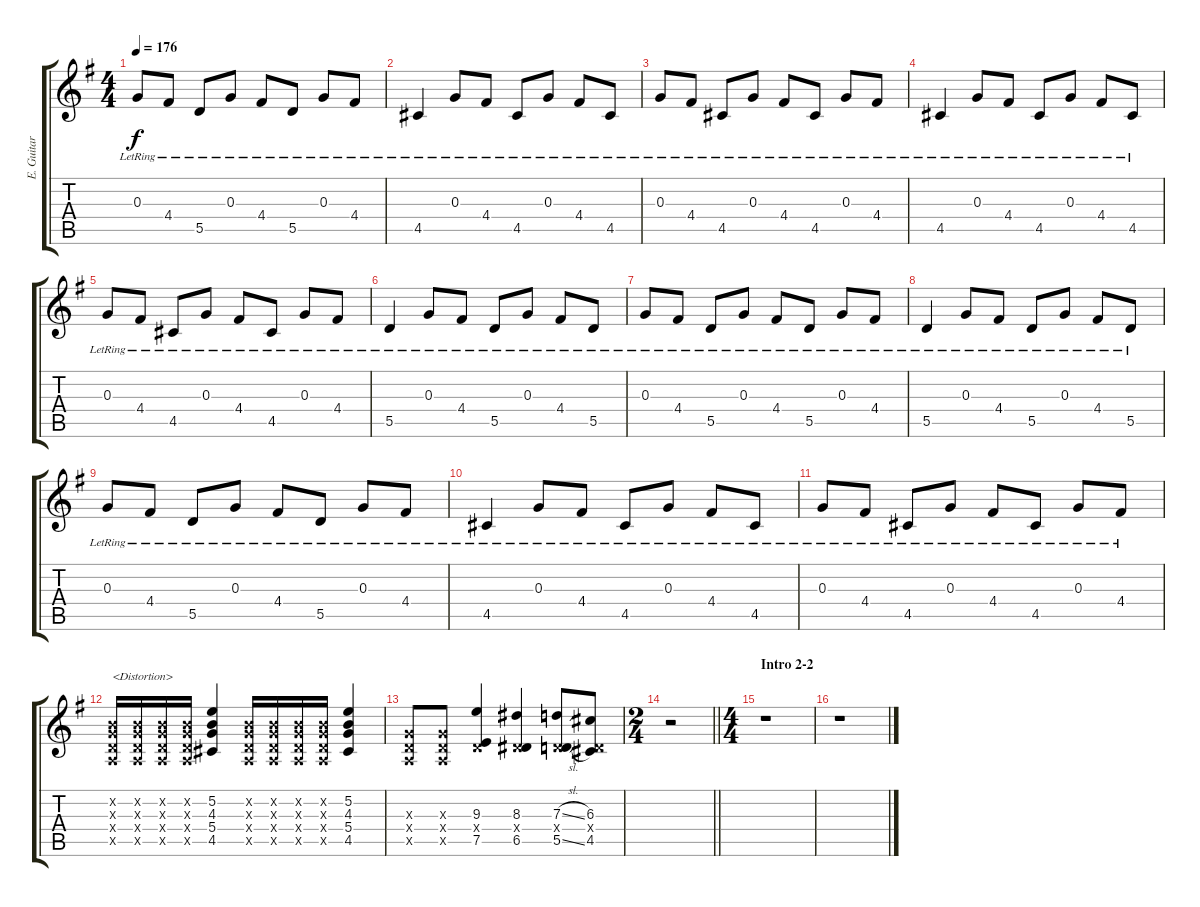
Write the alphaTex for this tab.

\track ("E. Guitar II" "E. Guitar ") {instrument electricguitarclean}
\staff {score tabs}
\tuning (E4 B3 G3 D3 A2 E2) {hide}
\ts (4 4)
\tempo 176
\clef g2
\ks g
0.3{lr}.8{dy f} 4.4{lr}.8 5.5{lr}.8 0.3{lr}.8 4.4{lr}.8 5.5{lr}.8 0.3{lr}.8 4.4{lr}.8 |
4.5{lr}.4 0.3{lr}.8 4.4{lr}.8 4.5{lr}.8 0.3{lr}.8 4.4{lr}.8 4.5{lr}.8 |
0.3{lr}.8 4.4{lr}.8 4.5{lr}.8 0.3{lr}.8 4.4{lr}.8 4.5{lr}.8 0.3{lr}.8 4.4{lr}.8 |
4.5{lr}.4 0.3{lr}.8 4.4{lr}.8 4.5{lr}.8 0.3{lr}.8 4.4{lr}.8 4.5{lr}.8 |
0.3{lr}.8 4.4{lr}.8 4.5{lr}.8 0.3{lr}.8 4.4{lr}.8 4.5{lr}.8 0.3{lr}.8 4.4{lr}.8 |
5.5{lr}.4 0.3{lr}.8 4.4{lr}.8 5.5{lr}.8 0.3{lr}.8 4.4{lr}.8 5.5{lr}.8 |
0.3{lr}.8 4.4{lr}.8 5.5{lr}.8 0.3{lr}.8 4.4{lr}.8 5.5{lr}.8 0.3{lr}.8 4.4{lr}.8 |
5.5{lr}.4 0.3{lr}.8 4.4{lr}.8 5.5{lr}.8 0.3{lr}.8 4.4{lr}.8 5.5{lr}.8 |
0.3{lr}.8 4.4{lr}.8 5.5{lr}.8 0.3{lr}.8 4.4{lr}.8 5.5{lr}.8 0.3{lr}.8 4.4{lr}.8 |
4.5{lr}.4 0.3{lr}.8 4.4{lr}.8 4.5{lr}.8 0.3{lr}.8 4.4{lr}.8 4.5{lr}.8 |
0.3{lr}.8 4.4{lr}.8 4.5{lr}.8 0.3{lr}.8 4.4{lr}.8 4.5{lr}.8 0.3{lr}.8 4.4{lr}.8 |
(0.2{x} 0.3{x} 0.4{x} 0.5{x}).16{txt "<Distortion>" instrument overdrivenguitar} (0.2{x} 0.3{x} 0.4{x} 0.5{x}).16 (0.2{x} 0.3{x} 0.4{x} 0.5{x}).16 (0.2{x} 0.3{x} 0.4{x} 0.5{x}).16 (5.2 4.3 5.4 4.5).4 (0.2{x} 0.3{x} 0.4{x} 0.5{x}).16 (0.2{x} 0.3{x} 0.4{x} 0.5{x}).16 (0.2{x} 0.3{x} 0.4{x} 0.5{x}).16 (0.2{x} 0.3{x} 0.4{x} 0.5{x}).16 (5.2 4.3 5.4 4.5).4 |
(0.3{x} 0.4{x} 0.5{x}).8 (0.3{x} 0.4{x} 0.5{x}).8 (9.3 0.4{x} 7.5).4 (8.3 0.4{x} 6.5).4 (7.3{sl} 0.4{x} 5.5{sl}).8 (6.3 0.4{x} 4.5).8 |
\ts (2 4)
\barLineRight lightlight
r.2 |
\ts (4 4)
\section ("" "Intro 2-2")
r.1 |
r.1
